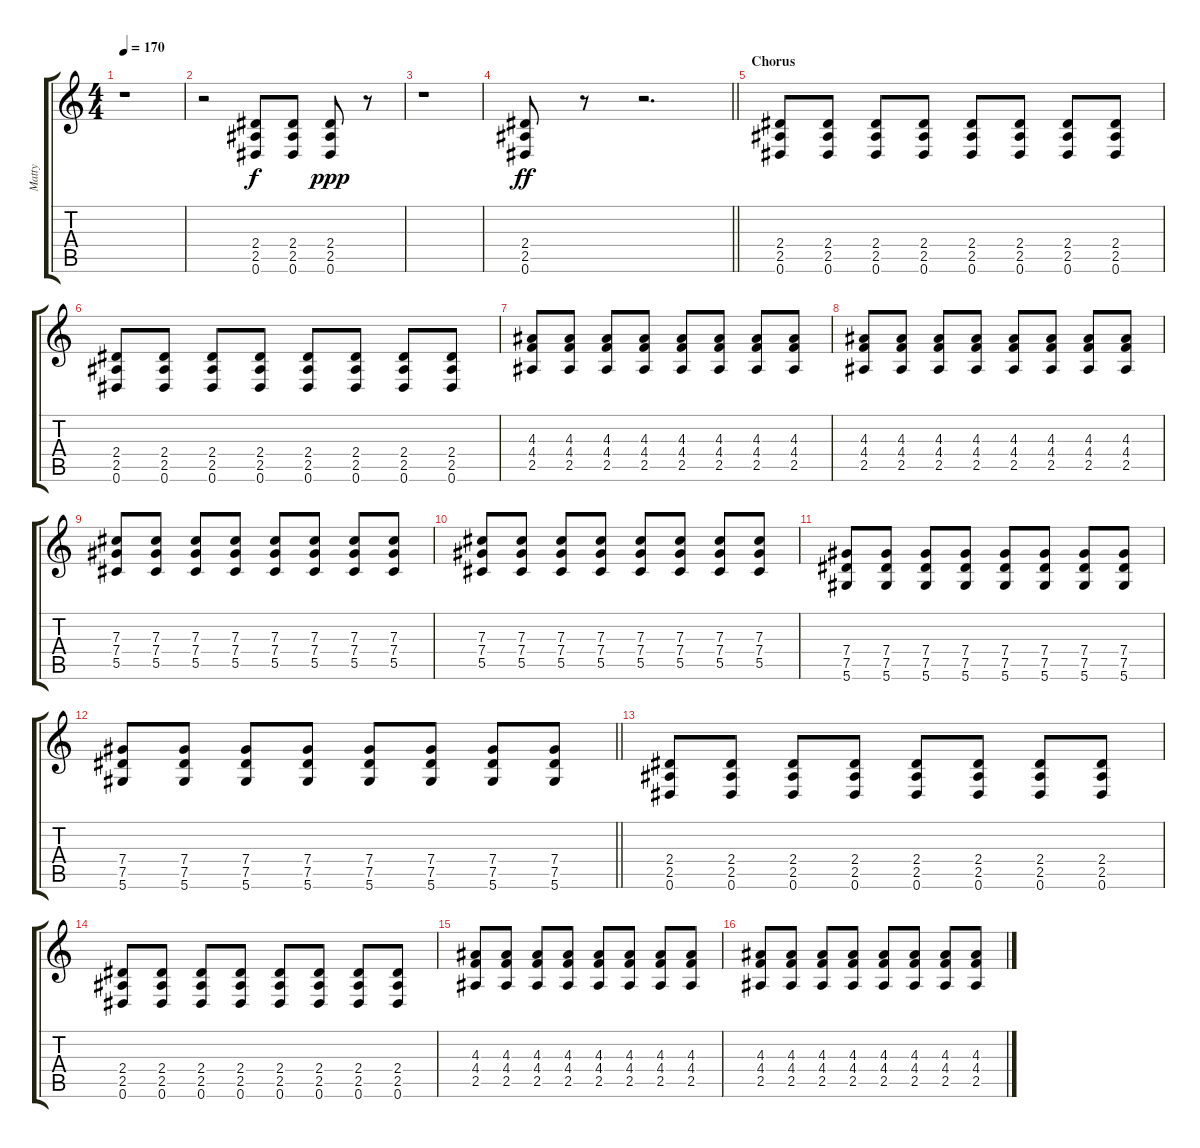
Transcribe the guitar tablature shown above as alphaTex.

\track ("Matty" "Matty") {instrument overdrivenguitar}
\staff {score tabs}
\tuning (Eb4 Bb3 Gb3 Db3 Ab2 Eb2) {hide}
\ts (4 4)
\tempo 170
\clef g2
\ks c
r.1{dy ppp} |
r.2 (2.4 2.5 0.6).8{dy f} (2.4 2.5 0.6).8 (2.4 2.5 0.6).8{dy ppp} r.8 |
r.1 |
\barLineRight lightlight
(2.4 2.5 0.6).8{dy ff} r.8 r.2{d} |
\section ("" "Chorus")
(2.4 2.5 0.6).8 (2.4 2.5 0.6).8 (2.4 2.5 0.6).8 (2.4 2.5 0.6).8 (2.4 2.5 0.6).8 (2.4 2.5 0.6).8 (2.4 2.5 0.6).8 (2.4 2.5 0.6).8 |
(2.4 2.5 0.6).8 (2.4 2.5 0.6).8 (2.4 2.5 0.6).8 (2.4 2.5 0.6).8 (2.4 2.5 0.6).8 (2.4 2.5 0.6).8 (2.4 2.5 0.6).8 (2.4 2.5 0.6).8 |
(4.3 4.4 2.5).8 (4.3 4.4 2.5).8 (4.3 4.4 2.5).8 (4.3 4.4 2.5).8 (4.3 4.4 2.5).8 (4.3 4.4 2.5).8 (4.3 4.4 2.5).8 (4.3 4.4 2.5).8 |
(4.3 4.4 2.5).8 (4.3 4.4 2.5).8 (4.3 4.4 2.5).8 (4.3 4.4 2.5).8 (4.3 4.4 2.5).8 (4.3 4.4 2.5).8 (4.3 4.4 2.5).8 (4.3 4.4 2.5).8 |
(7.3 7.4 5.5).8 (7.3 7.4 5.5).8 (7.3 7.4 5.5).8 (7.3 7.4 5.5).8 (7.3 7.4 5.5).8 (7.3 7.4 5.5).8 (7.3 7.4 5.5).8 (7.3 7.4 5.5).8 |
(7.3 7.4 5.5).8 (7.3 7.4 5.5).8 (7.3 7.4 5.5).8 (7.3 7.4 5.5).8 (7.3 7.4 5.5).8 (7.3 7.4 5.5).8 (7.3 7.4 5.5).8 (7.3 7.4 5.5).8 |
(7.4 7.5 5.6).8 (7.4 7.5 5.6).8 (7.4 7.5 5.6).8 (7.4 7.5 5.6).8 (7.4 7.5 5.6).8 (7.4 7.5 5.6).8 (7.4 7.5 5.6).8 (7.4 7.5 5.6).8 |
\barLineRight lightlight
(7.4 7.5 5.6).8 (7.4 7.5 5.6).8 (7.4 7.5 5.6).8 (7.4 7.5 5.6).8 (7.4 7.5 5.6).8 (7.4 7.5 5.6).8 (7.4 7.5 5.6).8 (7.4 7.5 5.6).8 |
(2.4 2.5 0.6).8 (2.4 2.5 0.6).8 (2.4 2.5 0.6).8 (2.4 2.5 0.6).8 (2.4 2.5 0.6).8 (2.4 2.5 0.6).8 (2.4 2.5 0.6).8 (2.4 2.5 0.6).8 |
(2.4 2.5 0.6).8 (2.4 2.5 0.6).8 (2.4 2.5 0.6).8 (2.4 2.5 0.6).8 (2.4 2.5 0.6).8 (2.4 2.5 0.6).8 (2.4 2.5 0.6).8 (2.4 2.5 0.6).8 |
(4.3 4.4 2.5).8 (4.3 4.4 2.5).8 (4.3 4.4 2.5).8 (4.3 4.4 2.5).8 (4.3 4.4 2.5).8 (4.3 4.4 2.5).8 (4.3 4.4 2.5).8 (4.3 4.4 2.5).8 |
(4.3 4.4 2.5).8 (4.3 4.4 2.5).8 (4.3 4.4 2.5).8 (4.3 4.4 2.5).8 (4.3 4.4 2.5).8 (4.3 4.4 2.5).8 (4.3 4.4 2.5).8 (4.3 4.4 2.5).8
